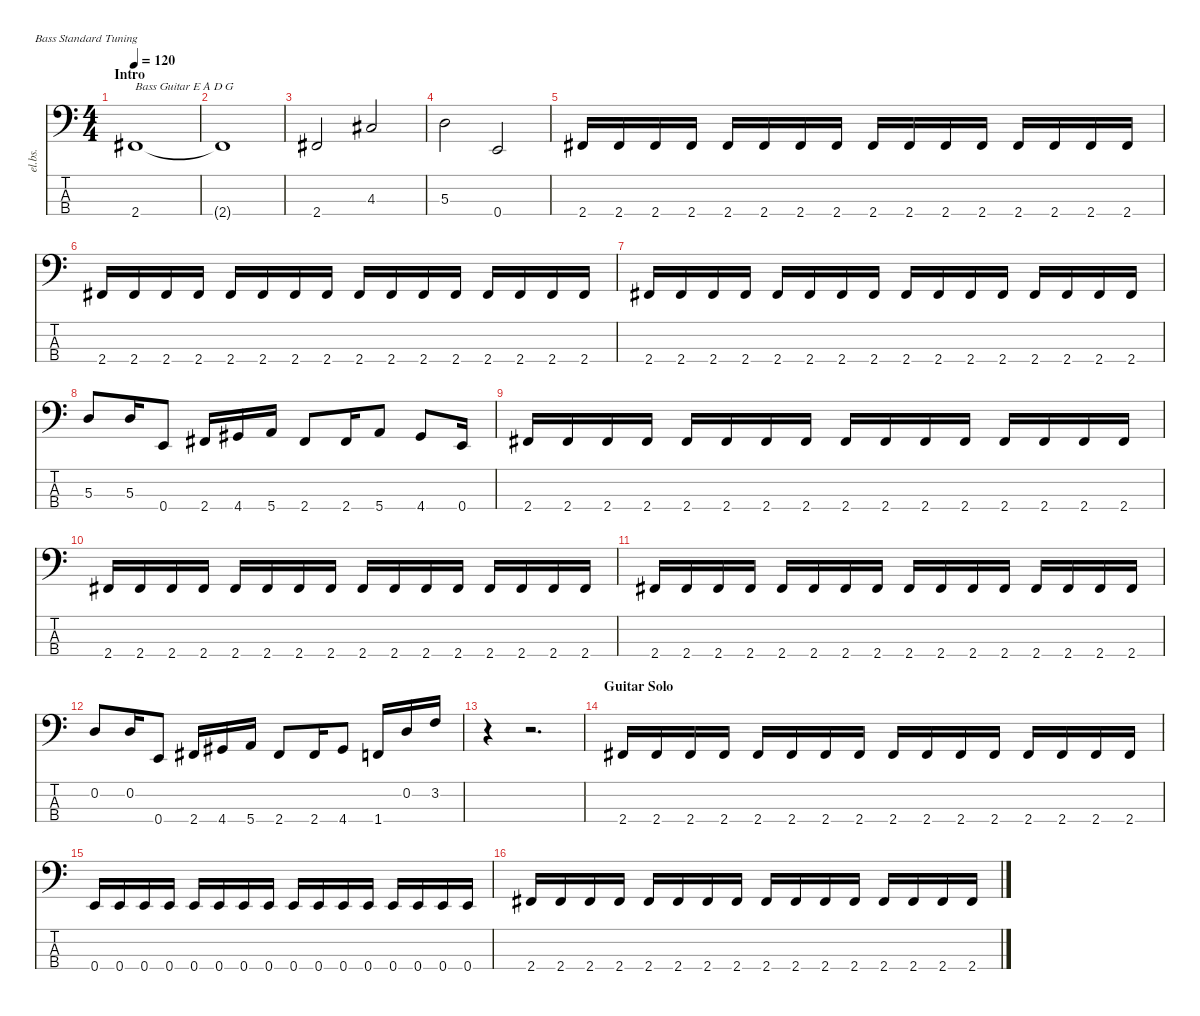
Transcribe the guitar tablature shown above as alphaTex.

\defaultSystemsLayout 4
\hideDynamics
\bracketExtendMode nobrackets
\track ("Bass Guitar" "el.bs.") {instrument electricbasspick}
\staff {score tabs}
\tuning (G2 D2 A1 E1)
\ts (4 4)
\section ("" "Intro")
\tempo 120
\clef f4
\ks c
2.4{acc #}.1{txt "Bass Guitar E A D G" dy f instrument electricbasspick beam Up} |
2.4{t acc #}.1{beam Up} |
2.4{acc #}.2{beam Up} 4.3{acc #}.2{beam Up} |
5.3.2{beam Down} 0.4.2{beam Up} |
2.4{acc #}.16{beam Up} 2.4{acc #}.16{beam Up} 2.4{acc #}.16{beam Up} 2.4{acc #}.16{beam Up} 2.4{acc #}.16{beam Up} 2.4{acc #}.16{beam Up} 2.4{acc #}.16{beam Up} 2.4{acc #}.16{beam Up} 2.4{acc #}.16{beam Up} 2.4{acc #}.16{beam Up} 2.4{acc #}.16{beam Up} 2.4{acc #}.16{beam Up} 2.4{acc #}.16{beam Up} 2.4{acc #}.16{beam Up} 2.4{acc #}.16{beam Up} 2.4{acc #}.16{beam Up} |
2.4{acc #}.16{beam Up} 2.4{acc #}.16{beam Up} 2.4{acc #}.16{beam Up} 2.4{acc #}.16{beam Up} 2.4{acc #}.16{beam Up} 2.4{acc #}.16{beam Up} 2.4{acc #}.16{beam Up} 2.4{acc #}.16{beam Up} 2.4{acc #}.16{beam Up} 2.4{acc #}.16{beam Up} 2.4{acc #}.16{beam Up} 2.4{acc #}.16{beam Up} 2.4{acc #}.16{beam Up} 2.4{acc #}.16{beam Up} 2.4{acc #}.16{beam Up} 2.4{acc #}.16{beam Up} |
2.4{acc #}.16{beam Up} 2.4{acc #}.16{beam Up} 2.4{acc #}.16{beam Up} 2.4{acc #}.16{beam Up} 2.4{acc #}.16{beam Up} 2.4{acc #}.16{beam Up} 2.4{acc #}.16{beam Up} 2.4{acc #}.16{beam Up} 2.4{acc #}.16{beam Up} 2.4{acc #}.16{beam Up} 2.4{acc #}.16{beam Up} 2.4{acc #}.16{beam Up} 2.4{acc #}.16{beam Up} 2.4{acc #}.16{beam Up} 2.4{acc #}.16{beam Up} 2.4{acc #}.16{beam Up} |
5.3.8{beam Up} 5.3.16{beam Up} 0.4.8{beam Up} 2.4{acc #}.16{beam Up} 4.4{acc #}.16{beam Up} 5.4.16{beam Up} 2.4{acc #}.8{beam Up} 2.4{acc #}.16{beam Up} 5.4.8{beam Up} 4.4{acc #}.8{beam Up} 0.4.16{beam Up} |
2.4{acc #}.16{beam Up} 2.4{acc #}.16{beam Up} 2.4{acc #}.16{beam Up} 2.4{acc #}.16{beam Up} 2.4{acc #}.16{beam Up} 2.4{acc #}.16{beam Up} 2.4{acc #}.16{beam Up} 2.4{acc #}.16{beam Up} 2.4{acc #}.16{beam Up} 2.4{acc #}.16{beam Up} 2.4{acc #}.16{beam Up} 2.4{acc #}.16{beam Up} 2.4{acc #}.16{beam Up} 2.4{acc #}.16{beam Up} 2.4{acc #}.16{beam Up} 2.4{acc #}.16{beam Up} |
2.4{acc #}.16{beam Up} 2.4{acc #}.16{beam Up} 2.4{acc #}.16{beam Up} 2.4{acc #}.16{beam Up} 2.4{acc #}.16{beam Up} 2.4{acc #}.16{beam Up} 2.4{acc #}.16{beam Up} 2.4{acc #}.16{beam Up} 2.4{acc #}.16{beam Up} 2.4{acc #}.16{beam Up} 2.4{acc #}.16{beam Up} 2.4{acc #}.16{beam Up} 2.4{acc #}.16{beam Up} 2.4{acc #}.16{beam Up} 2.4{acc #}.16{beam Up} 2.4{acc #}.16{beam Up} |
2.4{acc #}.16{beam Up} 2.4{acc #}.16{beam Up} 2.4{acc #}.16{beam Up} 2.4{acc #}.16{beam Up} 2.4{acc #}.16{beam Up} 2.4{acc #}.16{beam Up} 2.4{acc #}.16{beam Up} 2.4{acc #}.16{beam Up} 2.4{acc #}.16{beam Up} 2.4{acc #}.16{beam Up} 2.4{acc #}.16{beam Up} 2.4{acc #}.16{beam Up} 2.4{acc #}.16{beam Up} 2.4{acc #}.16{beam Up} 2.4{acc #}.16{beam Up} 2.4{acc #}.16{beam Up} |
0.2.8{beam Up} 0.2.16{beam Up} 0.4.8{beam Up} 2.4{acc #}.16{beam Up} 4.4{acc #}.16{beam Up} 5.4.16{beam Up} 2.4{acc #}.8{beam Up} 2.4{acc #}.16{beam Up} 4.4{acc #}.8{beam Up} 1.4.16{beam Up} 0.2.16{beam Up} 3.2.16{beam Up} |
r.4{beam Down} r.2{d beam Down} |
\section ("" "Guitar Solo")
2.4{acc #}.16{beam Up} 2.4{acc #}.16{beam Up} 2.4{acc #}.16{beam Up} 2.4{acc #}.16{beam Up} 2.4{acc #}.16{beam Up} 2.4{acc #}.16{beam Up} 2.4{acc #}.16{beam Up} 2.4{acc #}.16{beam Up} 2.4{acc #}.16{beam Up} 2.4{acc #}.16{beam Up} 2.4{acc #}.16{beam Up} 2.4{acc #}.16{beam Up} 2.4{acc #}.16{beam Up} 2.4{acc #}.16{beam Up} 2.4{acc #}.16{beam Up} 2.4{acc #}.16{beam Up} |
0.4.16{beam Up} 0.4.16{beam Up} 0.4.16{beam Up} 0.4.16{beam Up} 0.4.16{beam Up} 0.4.16{beam Up} 0.4.16{beam Up} 0.4.16{beam Up} 0.4.16{beam Up} 0.4.16{beam Up} 0.4.16{beam Up} 0.4.16{beam Up} 0.4.16{beam Up} 0.4.16{beam Up} 0.4.16{beam Up} 0.4.16{beam Up} |
2.4{acc #}.16{beam Up} 2.4{acc #}.16{beam Up} 2.4{acc #}.16{beam Up} 2.4{acc #}.16{beam Up} 2.4{acc #}.16{beam Up} 2.4{acc #}.16{beam Up} 2.4{acc #}.16{beam Up} 2.4{acc #}.16{beam Up} 2.4{acc #}.16{beam Up} 2.4{acc #}.16{beam Up} 2.4{acc #}.16{beam Up} 2.4{acc #}.16{beam Up} 2.4{acc #}.16{beam Up} 2.4{acc #}.16{beam Up} 2.4{acc #}.16{beam Up} 2.4{acc #}.16{beam Up}
